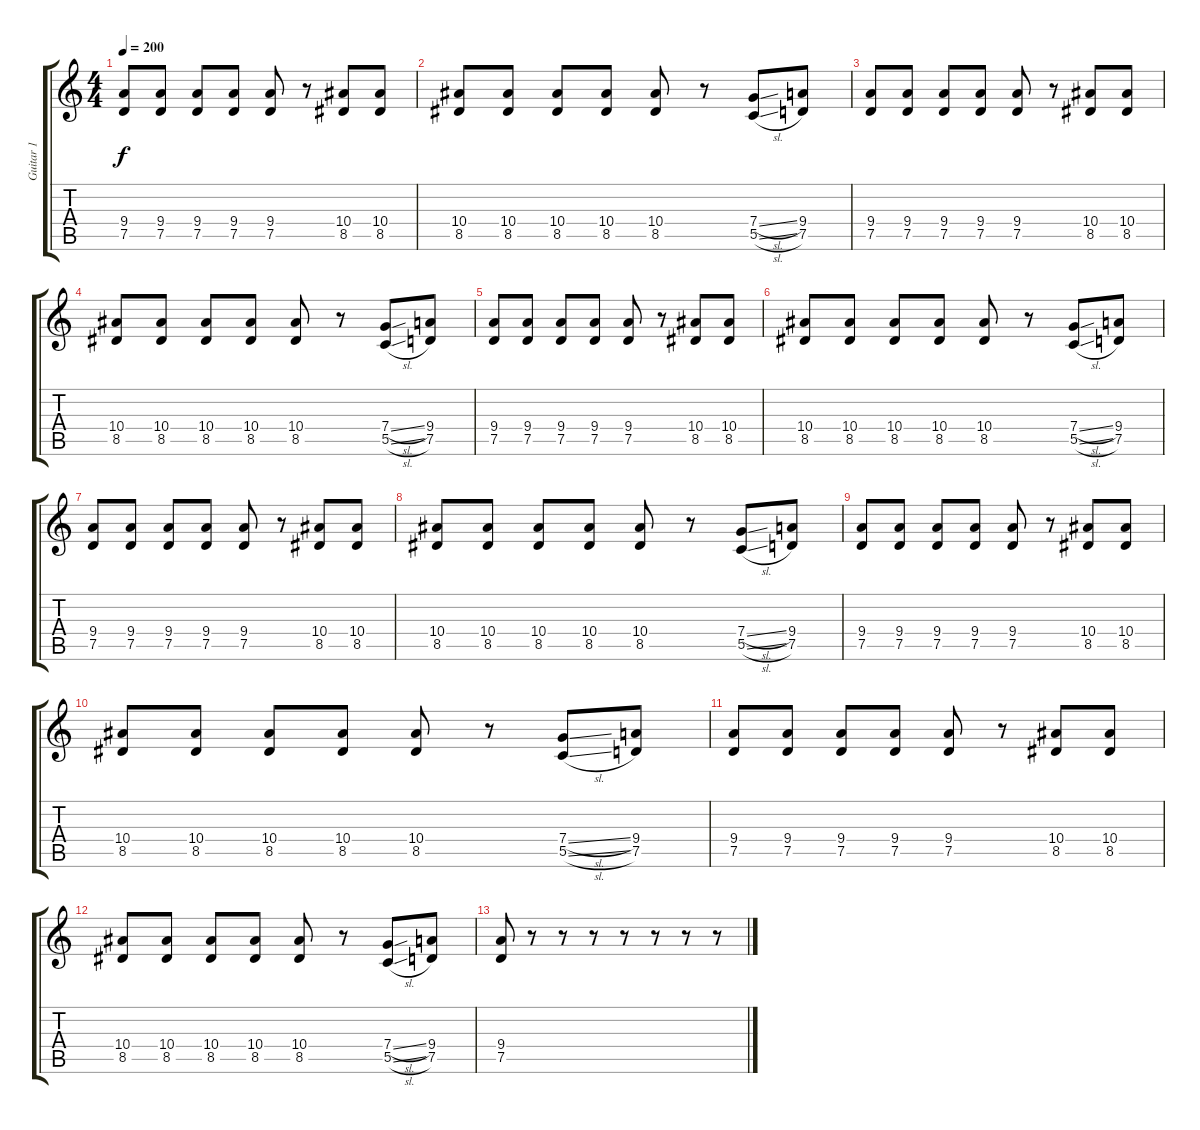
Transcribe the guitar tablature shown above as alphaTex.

\track ("Guitar 1" "Guitar 1") {instrument distortionguitar}
\staff {score tabs}
\tuning (D4 A3 F3 C3 G2 D2) {hide}
\ts (4 4)
\tempo 200
\clef g2
\ks c
(9.4 7.5).8{dy f} (9.4 7.5).8 (9.4 7.5).8 (9.4 7.5).8 (9.4 7.5).8 r.8 (10.4 8.5).8 (10.4 8.5).8 |
(10.4 8.5).8 (10.4 8.5).8 (10.4 8.5).8 (10.4 8.5).8 (10.4 8.5).8 r.8 (7.4{sl} 5.5{sl}).8 (9.4 7.5).8 |
(9.4 7.5).8 (9.4 7.5).8 (9.4 7.5).8 (9.4 7.5).8 (9.4 7.5).8 r.8 (10.4 8.5).8 (10.4 8.5).8 |
(10.4 8.5).8 (10.4 8.5).8 (10.4 8.5).8 (10.4 8.5).8 (10.4 8.5).8 r.8 (7.4{sl} 5.5{sl}).8 (9.4 7.5).8 |
(9.4 7.5).8 (9.4 7.5).8 (9.4 7.5).8 (9.4 7.5).8 (9.4 7.5).8 r.8 (10.4 8.5).8 (10.4 8.5).8 |
(10.4 8.5).8 (10.4 8.5).8 (10.4 8.5).8 (10.4 8.5).8 (10.4 8.5).8 r.8 (7.4{sl} 5.5{sl}).8 (9.4 7.5).8 |
(9.4 7.5).8 (9.4 7.5).8 (9.4 7.5).8 (9.4 7.5).8 (9.4 7.5).8 r.8 (10.4 8.5).8 (10.4 8.5).8 |
(10.4 8.5).8 (10.4 8.5).8 (10.4 8.5).8 (10.4 8.5).8 (10.4 8.5).8 r.8 (7.4{sl} 5.5{sl}).8 (9.4 7.5).8 |
(9.4 7.5).8 (9.4 7.5).8 (9.4 7.5).8 (9.4 7.5).8 (9.4 7.5).8 r.8 (10.4 8.5).8 (10.4 8.5).8 |
(10.4 8.5).8 (10.4 8.5).8 (10.4 8.5).8 (10.4 8.5).8 (10.4 8.5).8 r.8 (7.4{sl} 5.5{sl}).8 (9.4 7.5).8 |
(9.4 7.5).8 (9.4 7.5).8 (9.4 7.5).8 (9.4 7.5).8 (9.4 7.5).8 r.8 (10.4 8.5).8 (10.4 8.5).8 |
(10.4 8.5).8 (10.4 8.5).8 (10.4 8.5).8 (10.4 8.5).8 (10.4 8.5).8 r.8 (7.4{sl} 5.5{sl}).8 (9.4 7.5).8 |
(9.4 7.5).8 r.8 r.8 r.8 r.8 r.8 r.8 r.8
